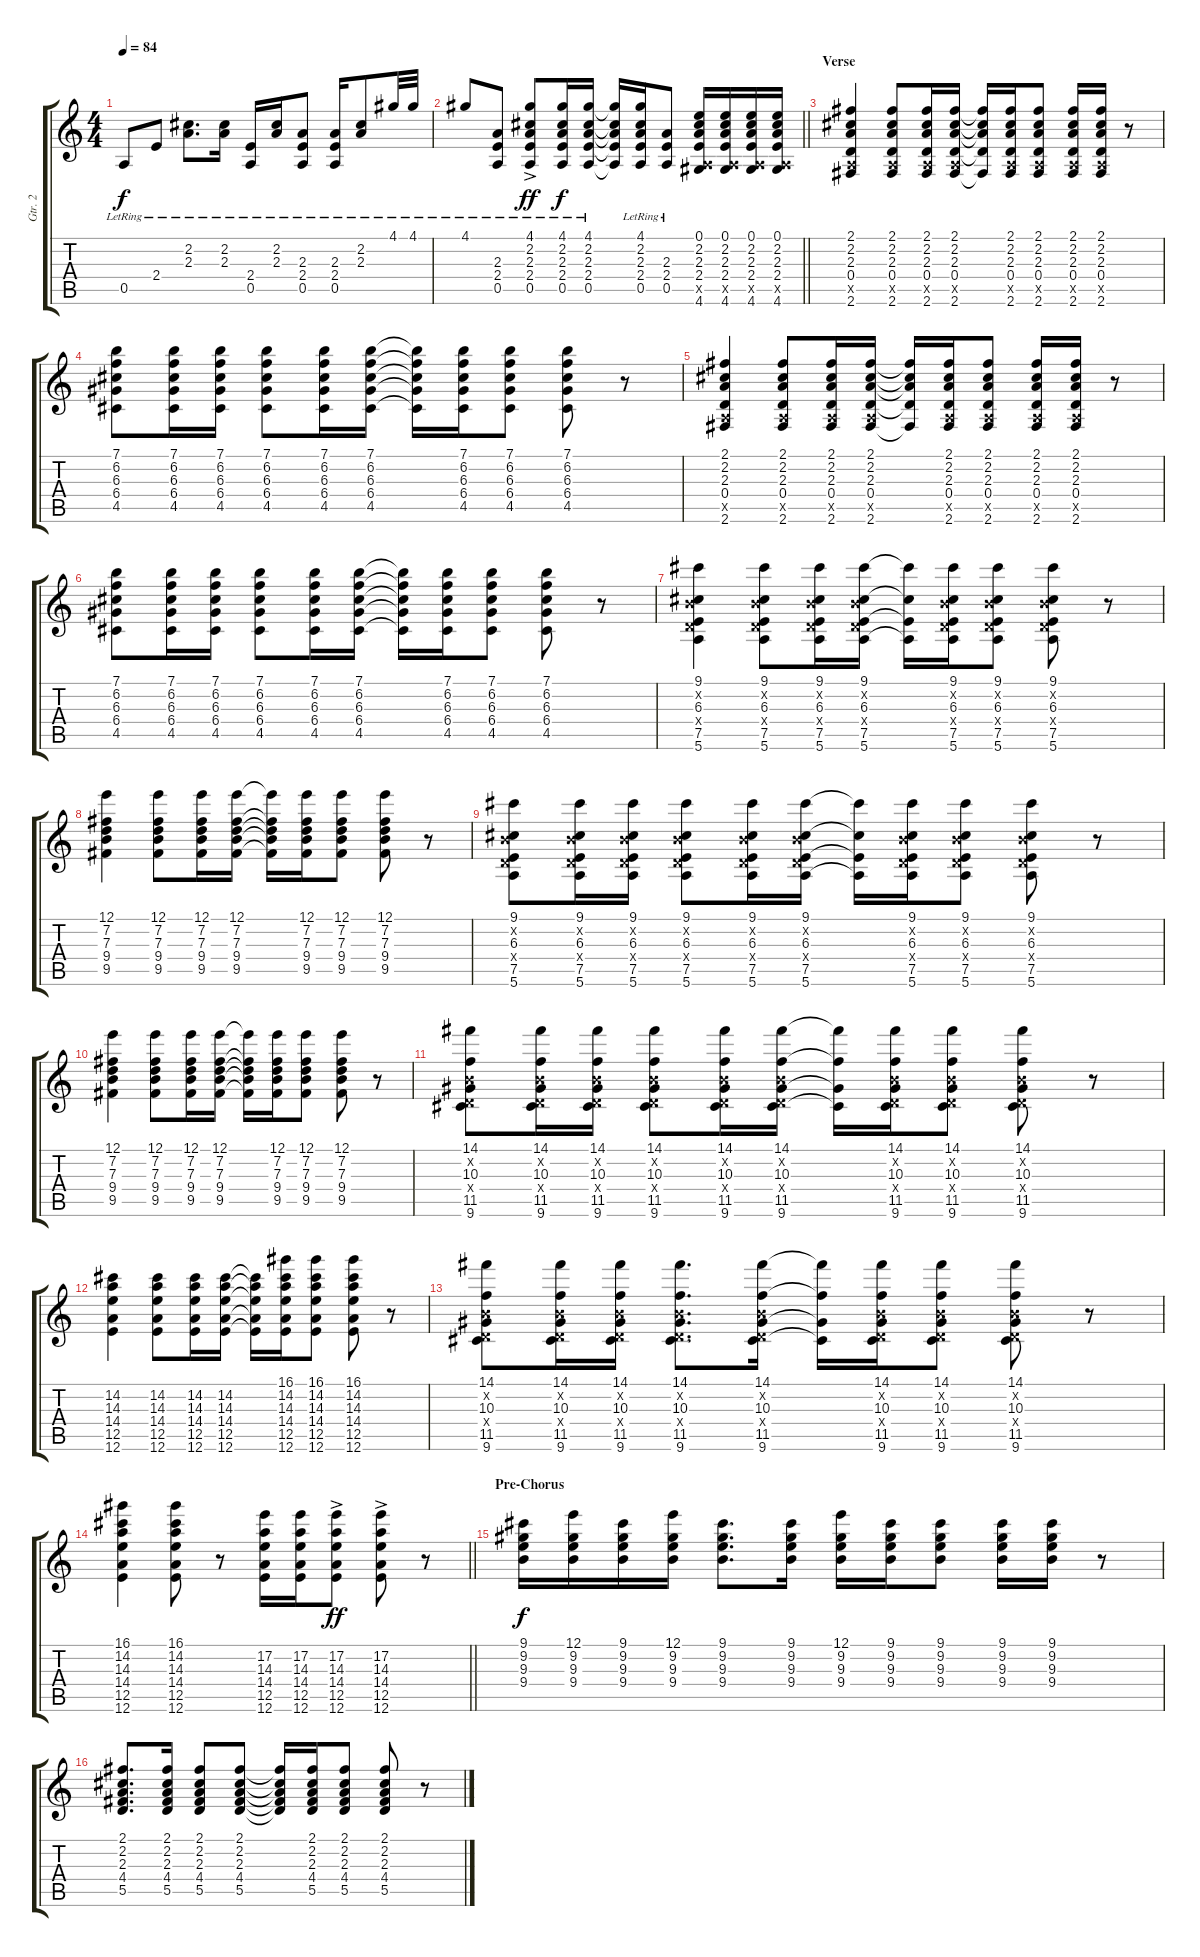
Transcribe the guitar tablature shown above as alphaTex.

\track ("Gtr. 2" "Gtr. 2") {instrument electricguitarclean}
\staff {score tabs}
\tuning (E4 B3 G3 D3 A2 E2) {hide}
\ts (4 4)
\tempo 84
\clef g2
\ks c
0.5{lr}.8{dy f} 2.4{lr}.8 (2.2{lr} 2.3{lr}).8{d} (2.2{lr} 2.3{lr}).16 (2.4{lr} 0.5{lr}).16 (2.2{lr} 2.3{lr}).16 (2.3{lr} 2.4{lr} 0.5{lr}).8 (2.3{lr} 2.4{lr} 0.5{lr}).16 (2.2{lr} 2.3{lr}).8 4.1{lr}.32 4.1{lr}.32 |
\barLineRight lightlight
4.1{lr}.8 (2.3{lr} 2.4{lr} 0.5{lr}).8 (4.1{ac lr} 2.2{ac lr} 2.3{ac lr} 2.4{ac lr} 0.5{ac lr}).8{dy ff} (4.1{lr} 2.2{lr} 2.3{lr} 2.4{lr} 0.5{lr}).16{dy f} (4.1{lr} 2.2{lr} 2.3{lr} 2.4{lr} 0.5{lr}).16 (4.1{t} 2.2{t} 2.3{t} 2.4{t} 0.5{t}).16 (4.1{lr} 2.2{lr} 2.3{lr} 2.4{lr} 0.5{lr}).16 (2.3{lr} 2.4{lr} 0.5{lr}).8 (0.1 2.2 2.3 2.4 0.5{x} 4.6).16 (0.1 2.2 2.3 2.4 0.5{x} 4.6).16 (0.1 2.2 2.3 2.4 0.5{x} 4.6).16 (0.1 2.2 2.3 2.4 0.5{x} 4.6).16 |
\section ("" "Verse")
(2.1 2.2 2.3 0.4 0.5{x} 2.6).4 (2.1 2.2 2.3 0.4 0.5{x} 2.6).8 (2.1 2.2 2.3 0.4 0.5{x} 2.6).16 (2.1 2.2 2.3 0.4 0.5{x} 2.6).16 (2.1{t} 2.2{t} 2.3{t} 0.4{t} 2.6{t}).16 (2.1 2.2 2.3 0.4 0.5{x} 2.6).16 (2.1 2.2 2.3 0.4 0.5{x} 2.6).8 (2.1 2.2 2.3 0.4 0.5{x} 2.6).16 (2.1 2.2 2.3 0.4 0.5{x} 2.6).16 r.8 |
(7.1 6.2 6.3 6.4 4.5).8 (7.1 6.2 6.3 6.4 4.5).16 (7.1 6.2 6.3 6.4 4.5).16 (7.1 6.2 6.3 6.4 4.5).8 (7.1 6.2 6.3 6.4 4.5).16 (7.1 6.2 6.3 6.4 4.5).16 (7.1{t} 6.2{t} 6.3{t} 6.4{t} 4.5{t}).16 (7.1 6.2 6.3 6.4 4.5).16 (7.1 6.2 6.3 6.4 4.5).8 (7.1 6.2 6.3 6.4 4.5).8 r.8 |
(2.1 2.2 2.3 0.4 0.5{x} 2.6).4 (2.1 2.2 2.3 0.4 0.5{x} 2.6).8 (2.1 2.2 2.3 0.4 0.5{x} 2.6).16 (2.1 2.2 2.3 0.4 0.5{x} 2.6).16 (2.1{t} 2.2{t} 2.3{t} 0.4{t} 2.6{t}).16 (2.1 2.2 2.3 0.4 0.5{x} 2.6).16 (2.1 2.2 2.3 0.4 0.5{x} 2.6).8 (2.1 2.2 2.3 0.4 0.5{x} 2.6).16 (2.1 2.2 2.3 0.4 0.5{x} 2.6).16 r.8 |
(7.1 6.2 6.3 6.4 4.5).8 (7.1 6.2 6.3 6.4 4.5).16 (7.1 6.2 6.3 6.4 4.5).16 (7.1 6.2 6.3 6.4 4.5).8 (7.1 6.2 6.3 6.4 4.5).16 (7.1 6.2 6.3 6.4 4.5).16 (7.1{t} 6.2{t} 6.3{t} 6.4{t} 4.5{t}).16 (7.1 6.2 6.3 6.4 4.5).16 (7.1 6.2 6.3 6.4 4.5).8 (7.1 6.2 6.3 6.4 4.5).8 r.8 |
(9.1 0.2{x} 6.3 0.4{x} 7.5 5.6).4 (9.1 0.2{x} 6.3 0.4{x} 7.5 5.6).8 (9.1 0.2{x} 6.3 0.4{x} 7.5 5.6).16 (9.1 0.2{x} 6.3 0.4{x} 7.5 5.6).16 (9.1{t} 6.3{t} 7.5{t} 5.6{t}).16 (9.1 0.2{x} 6.3 0.4{x} 7.5 5.6).16 (9.1 0.2{x} 6.3 0.4{x} 7.5 5.6).8 (9.1 0.2{x} 6.3 0.4{x} 7.5 5.6).8 r.8 |
(12.1 7.2 7.3 9.4 9.5).4 (12.1 7.2 7.3 9.4 9.5).8 (12.1 7.2 7.3 9.4 9.5).16 (12.1 7.2 7.3 9.4 9.5).16 (12.1{t} 7.2{t} 7.3{t} 9.4{t} 9.5{t}).16 (12.1 7.2 7.3 9.4 9.5).16 (12.1 7.2 7.3 9.4 9.5).8 (12.1 7.2 7.3 9.4 9.5).8 r.8 |
(9.1 0.2{x} 6.3 0.4{x} 7.5 5.6).8 (9.1 0.2{x} 6.3 0.4{x} 7.5 5.6).16 (9.1 0.2{x} 6.3 0.4{x} 7.5 5.6).16 (9.1 0.2{x} 6.3 0.4{x} 7.5 5.6).8 (9.1 0.2{x} 6.3 0.4{x} 7.5 5.6).16 (9.1 0.2{x} 6.3 0.4{x} 7.5 5.6).16 (9.1{t} 6.3{t} 7.5{t} 5.6{t}).16 (9.1 0.2{x} 6.3 0.4{x} 7.5 5.6).16 (9.1 0.2{x} 6.3 0.4{x} 7.5 5.6).8 (9.1 0.2{x} 6.3 0.4{x} 7.5 5.6).8 r.8 |
(12.1 7.2 7.3 9.4 9.5).4 (12.1 7.2 7.3 9.4 9.5).8 (12.1 7.2 7.3 9.4 9.5).16 (12.1 7.2 7.3 9.4 9.5).16 (12.1{t} 7.2{t} 7.3{t} 9.4{t} 9.5{t}).16 (12.1 7.2 7.3 9.4 9.5).16 (12.1 7.2 7.3 9.4 9.5).8 (12.1 7.2 7.3 9.4 9.5).8 r.8 |
(14.1 0.2{x} 10.3 0.4{x} 11.5 9.6).8 (14.1 0.2{x} 10.3 0.4{x} 11.5 9.6).16 (14.1 0.2{x} 10.3 0.4{x} 11.5 9.6).16 (14.1 0.2{x} 10.3 0.4{x} 11.5 9.6).8 (14.1 0.2{x} 10.3 0.4{x} 11.5 9.6).16 (14.1 0.2{x} 10.3 0.4{x} 11.5 9.6).16 (14.1{t} 10.3{t} 11.5{t} 9.6{t}).16 (14.1 0.2{x} 10.3 0.4{x} 11.5 9.6).16 (14.1 0.2{x} 10.3 0.4{x} 11.5 9.6).8 (14.1 0.2{x} 10.3 0.4{x} 11.5 9.6).8 r.8 |
(14.2 14.3 14.4 12.5 12.6).4 (14.2 14.3 14.4 12.5 12.6).8 (14.2 14.3 14.4 12.5 12.6).16 (14.2 14.3 14.4 12.5 12.6).16 (14.2{t} 14.3{t} 14.4{t} 12.5{t} 12.6{t}).16 (16.1 14.2 14.3 14.4 12.5 12.6).16 (16.1 14.2 14.3 14.4 12.5 12.6).8 (16.1 14.2 14.3 14.4 12.5 12.6).8 r.8 |
(14.1 0.2{x} 10.3 0.4{x} 11.5 9.6).8 (14.1 0.2{x} 10.3 0.4{x} 11.5 9.6).16 (14.1 0.2{x} 10.3 0.4{x} 11.5 9.6).16 (14.1 0.2{x} 10.3 0.4{x} 11.5 9.6).8{d} (14.1 0.2{x} 10.3 0.4{x} 11.5 9.6).16 (14.1{t} 10.3{t} 11.5{t} 9.6{t}).16 (14.1 0.2{x} 10.3 0.4{x} 11.5 9.6).16 (14.1 0.2{x} 10.3 0.4{x} 11.5 9.6).8 (14.1 0.2{x} 10.3 0.4{x} 11.5 9.6).8 r.8 |
\barLineRight lightlight
(16.1 14.2 14.3 14.4 12.5 12.6).4 (16.1 14.2 14.3 14.4 12.5 12.6).8 r.8 (17.2 14.3 14.4 12.5 12.6).16 (17.2 14.3 14.4 12.5 12.6).16 (17.2{ac} 14.3{ac} 14.4{ac} 12.5{ac} 12.6{ac}).8{dy ff} (17.2{ac} 14.3{ac} 14.4{ac} 12.5{ac} 12.6{ac}).8 r.8 |
\section ("" "Pre-Chorus")
(9.1 9.2 9.3 9.4).16{dy f} (12.1 9.2 9.3 9.4).16 (9.1 9.2 9.3 9.4).16 (12.1 9.2 9.3 9.4).16 (9.1 9.2 9.3 9.4).8{d} (9.1 9.2 9.3 9.4).16 (12.1 9.2 9.3 9.4).16 (9.1 9.2 9.3 9.4).16 (9.1 9.2 9.3 9.4).8 (9.1 9.2 9.3 9.4).16 (9.1 9.2 9.3 9.4).16 r.8 |
(2.1 2.2 2.3 4.4 5.5).8{d} (2.1 2.2 2.3 4.4 5.5).16 (2.1 2.2 2.3 4.4 5.5).8 (2.1 2.2 2.3 4.4 5.5).8 (2.1{t} 2.2{t} 2.3{t} 4.4{t} 5.5{t}).16 (2.1 2.2 2.3 4.4 5.5).16 (2.1 2.2 2.3 4.4 5.5).8 (2.1 2.2 2.3 4.4 5.5).8 r.8
